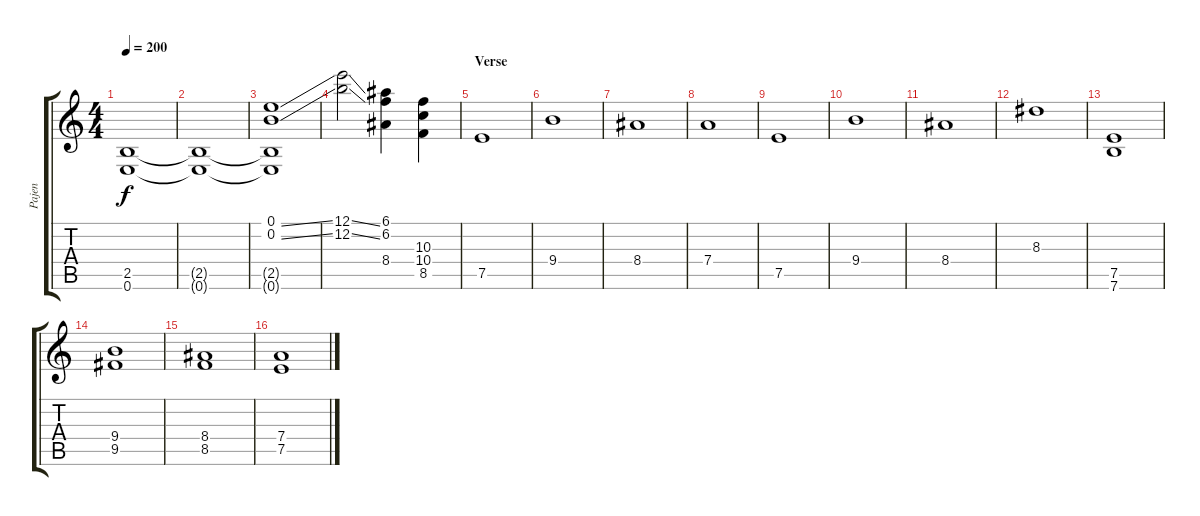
\track ("Pajen" "Pajen") {instrument distortionguitar}
\staff {score tabs}
\tuning (E4 B3 G3 D3 A2 E2) {hide}
\ts (4 4)
\tempo 200
\clef g2
\ks c
(2.5 0.6).1{dy f} |
(2.5{t} 0.6{t}).1 |
(0.1{ss} 0.2{ss} 2.5{t} 0.6{t}).1 |
(12.1{ss} 12.2{ss}).2 (6.1 6.2 8.4).4 (10.3 10.4 8.5).4 |
\section ("" "Verse")
7.5.1 |
9.4.1 |
8.4.1 |
7.4.1 |
7.5.1 |
9.4.1 |
8.4.1 |
8.3.1 |
\section ("" "")
(7.5 7.6).1 |
(9.4 9.5).1 |
(8.4 8.5).1 |
(7.4 7.5).1
